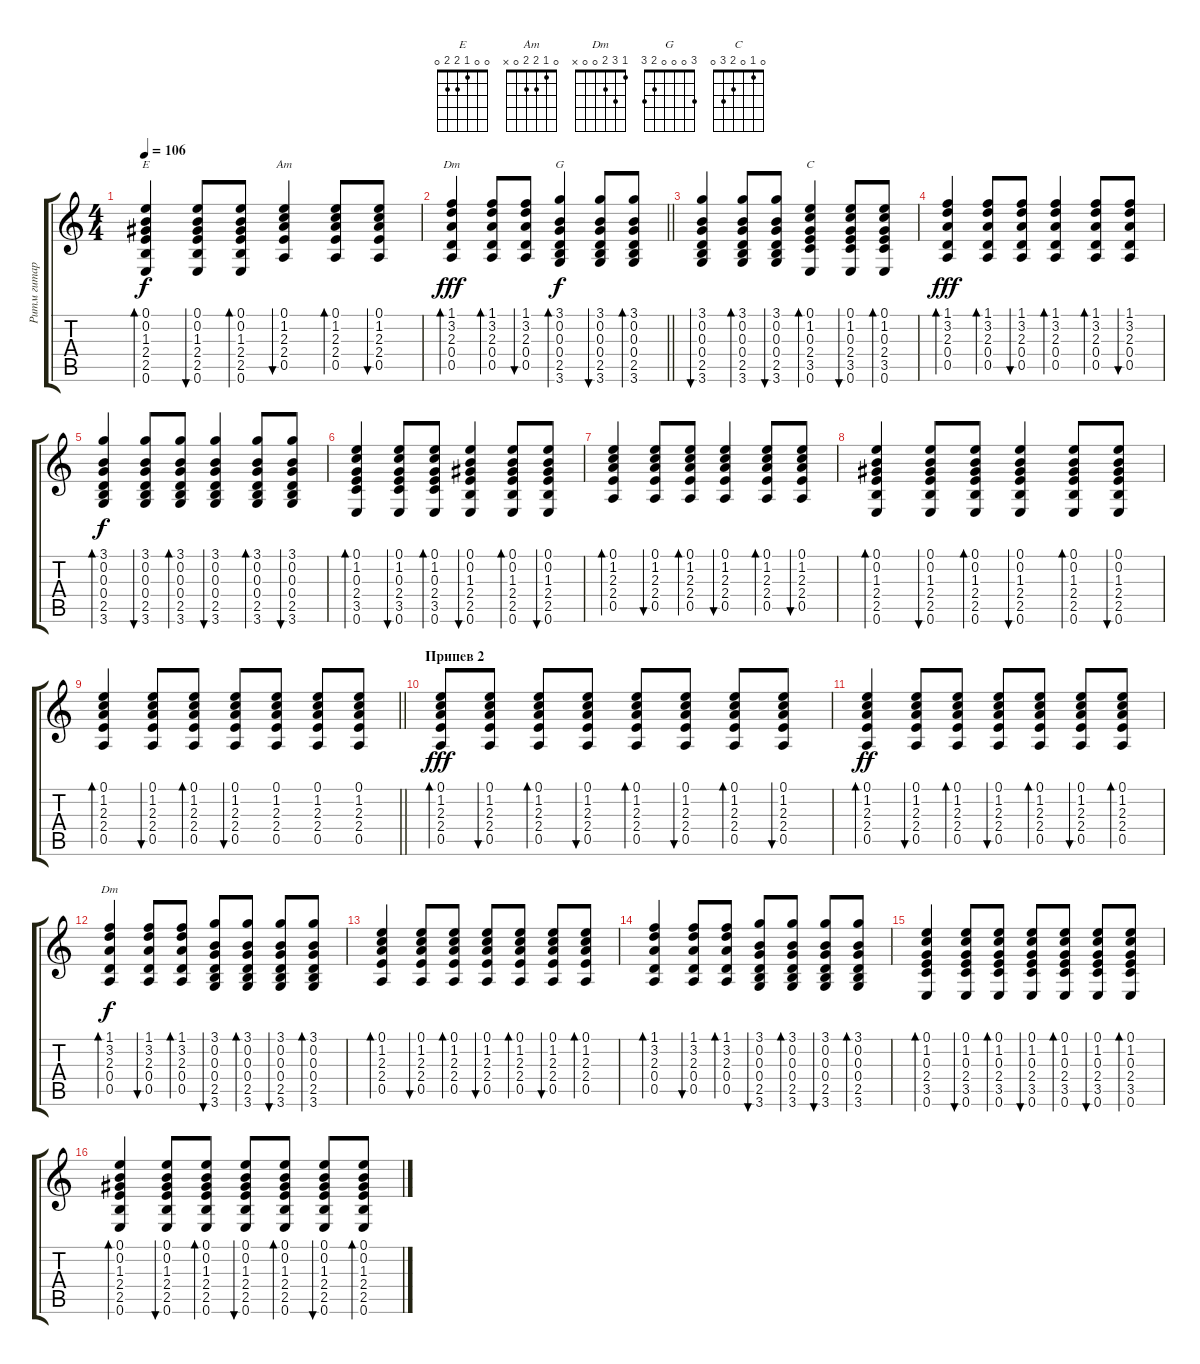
\track ("Ритм гитара (основная)" "Ритм гитар") {instrument acousticguitarsteel}
\staff {score tabs}
\tuning (E4 B3 G3 D3 A2 E2) {hide}
\chord ("E" 0 0 1 2 2 0)
\chord ("Am" 0 1 2 2 0 x)
\chord ("Dm" 1 3 2 0 x x)
\chord ("G" 3 0 0 0 2 3)
\chord ("C" 0 1 0 2 3 0)
\chord ("Dm" 1 3 2 0 0 x)
\ts (4 4)
\tempo 106
\clef g2
\ks c
(0.1 0.2 1.3 2.4 2.5 0.6).4{bd 30 ch "E" dy f} (0.1 0.2 1.3 2.4 2.5 0.6).8{bu 30} (0.1 0.2 1.3 2.4 2.5 0.6).8{bd 30} (0.1 1.2 2.3 2.4 0.5).4{bu 30 ch "Am"} (0.1 1.2 2.3 2.4 0.5).8{bd 30} (0.1 1.2 2.3 2.4 0.5).8{bu 30} |
\barLineRight lightlight
(1.1 3.2 2.3 0.4 0.5).4{bd 30 ch "Dm" dy fff} (1.1 3.2 2.3 0.4 0.5).8{bd 30} (1.1 3.2 2.3 0.4 0.5).8{bu 30} (3.1 0.2 0.3 0.4 2.5 3.6).4{bd 30 ch "G" dy f} (3.1 0.2 0.3 0.4 2.5 3.6).8{bu 30} (3.1 0.2 0.3 0.4 2.5 3.6).8{bd 30} |
(3.1 0.2 0.3 0.4 2.5 3.6).4{bu 30} (3.1 0.2 0.3 0.4 2.5 3.6).8{bd 30} (3.1 0.2 0.3 0.4 2.5 3.6).8{bu 30} (0.1 1.2 0.3 2.4 3.5 0.6).4{bd 30 ch "C"} (0.1 1.2 0.3 2.4 3.5 0.6).8{bu 30} (0.1 1.2 0.3 2.4 3.5 0.6).8{bd 30} |
(1.1 3.2 2.3 0.4 0.5).4{bd 30 dy fff} (1.1 3.2 2.3 0.4 0.5).8{bd 30} (1.1 3.2 2.3 0.4 0.5).8{bu 30} (1.1 3.2 2.3 0.4 0.5).4{bd 30} (1.1 3.2 2.3 0.4 0.5).8{bd 30} (1.1 3.2 2.3 0.4 0.5).8{bu 30} |
(3.1 0.2 0.3 0.4 2.5 3.6).4{bd 30 dy f} (3.1 0.2 0.3 0.4 2.5 3.6).8{bu 30} (3.1 0.2 0.3 0.4 2.5 3.6).8{bd 30} (3.1 0.2 0.3 0.4 2.5 3.6).4{bu 30} (3.1 0.2 0.3 0.4 2.5 3.6).8{bd 30} (3.1 0.2 0.3 0.4 2.5 3.6).8{bu 30} |
(0.1 1.2 0.3 2.4 3.5 0.6).4{bd 30} (0.1 1.2 0.3 2.4 3.5 0.6).8{bu 30} (0.1 1.2 0.3 2.4 3.5 0.6).8{bd 30} (0.1 0.2 1.3 2.4 2.5 0.6).4{bu 30} (0.1 0.2 1.3 2.4 2.5 0.6).8{bd 30} (0.1 0.2 1.3 2.4 2.5 0.6).8{bu 30} |
(0.1 1.2 2.3 2.4 0.5).4{bd 30} (0.1 1.2 2.3 2.4 0.5).8{bu 30} (0.1 1.2 2.3 2.4 0.5).8{bd 30} (0.1 1.2 2.3 2.4 0.5).4{bu 30} (0.1 1.2 2.3 2.4 0.5).8{bd 30} (0.1 1.2 2.3 2.4 0.5).8{bu 30} |
(0.1 0.2 1.3 2.4 2.5 0.6).4{bd 30} (0.1 0.2 1.3 2.4 2.5 0.6).8{bu 30} (0.1 0.2 1.3 2.4 2.5 0.6).8{bd 30} (0.1 0.2 1.3 2.4 2.5 0.6).4{bu 30} (0.1 0.2 1.3 2.4 2.5 0.6).8{bd 30} (0.1 0.2 1.3 2.4 2.5 0.6).8{bu 30} |
\barLineRight lightlight
(0.1 1.2 2.3 2.4 0.5).4{bd 30} (0.1 1.2 2.3 2.4 0.5).8{bu 30} (0.1 1.2 2.3 2.4 0.5).8{bd 30} (0.1 1.2 2.3 2.4 0.5).8{bu 60} (0.1 1.2 2.3 2.4 0.5).8 (0.1 1.2 2.3 2.4 0.5).8 (0.1 1.2 2.3 2.4 0.5).8 |
\section ("" "Припев 2")
(0.1 1.2 2.3 2.4 0.5).8{bd 30 dy fff} (0.1 1.2 2.3 2.4 0.5).8{bu 30} (0.1 1.2 2.3 2.4 0.5).8{bd 30} (0.1 1.2 2.3 2.4 0.5).8{bu 30} (0.1 1.2 2.3 2.4 0.5).8{bd 30} (0.1 1.2 2.3 2.4 0.5).8{bu 30} (0.1 1.2 2.3 2.4 0.5).8{bd 30} (0.1 1.2 2.3 2.4 0.5).8{bu 30} |
(0.1 1.2 2.3 2.4 0.5).4{bd 30 dy ff} (0.1 1.2 2.3 2.4 0.5).8{bu 30} (0.1 1.2 2.3 2.4 0.5).8{bd 30} (0.1 1.2 2.3 2.4 0.5).8{bu 30} (0.1 1.2 2.3 2.4 0.5).8{bd 30} (0.1 1.2 2.3 2.4 0.5).8{bu 30} (0.1 1.2 2.3 2.4 0.5).8{bd 30} |
(1.1 3.2 2.3 0.4 0.5).4{bd 30 ch "Dm" dy f} (1.1 3.2 2.3 0.4 0.5).8{bu 30} (1.1 3.2 2.3 0.4 0.5).8{bd 30} (3.1 0.2 0.3 0.4 2.5 3.6).8{bu 30} (3.1 0.2 0.3 0.4 2.5 3.6).8{bd 30} (3.1 0.2 0.3 0.4 2.5 3.6).8{bu 30} (3.1 0.2 0.3 0.4 2.5 3.6).8{bd 30} |
(0.1 1.2 2.3 2.4 0.5).4{bd 30} (0.1 1.2 2.3 2.4 0.5).8{bu 30} (0.1 1.2 2.3 2.4 0.5).8{bd 30} (0.1 1.2 2.3 2.4 0.5).8{bu 30} (0.1 1.2 2.3 2.4 0.5).8{bd 30} (0.1 1.2 2.3 2.4 0.5).8{bu 30} (0.1 1.2 2.3 2.4 0.5).8{bd 30} |
(1.1 3.2 2.3 0.4 0.5).4{bd 30} (1.1 3.2 2.3 0.4 0.5).8{bu 30} (1.1 3.2 2.3 0.4 0.5).8{bd 30} (3.1 0.2 0.3 0.4 2.5 3.6).8{bu 30} (3.1 0.2 0.3 0.4 2.5 3.6).8{bd 30} (3.1 0.2 0.3 0.4 2.5 3.6).8{bu 30} (3.1 0.2 0.3 0.4 2.5 3.6).8{bd 30} |
(0.1 1.2 0.3 2.4 3.5 0.6).4{bd 30} (0.1 1.2 0.3 2.4 3.5 0.6).8{bu 30} (0.1 1.2 0.3 2.4 3.5 0.6).8{bd 30} (0.1 1.2 0.3 2.4 3.5 0.6).8{bu 30} (0.1 1.2 0.3 2.4 3.5 0.6).8{bd 30} (0.1 1.2 0.3 2.4 3.5 0.6).8{bu 30} (0.1 1.2 0.3 2.4 3.5 0.6).8{bd 30} |
(0.1 0.2 1.3 2.4 2.5 0.6).4{bd 30} (0.1 0.2 1.3 2.4 2.5 0.6).8{bu 30} (0.1 0.2 1.3 2.4 2.5 0.6).8{bd 30} (0.1 0.2 1.3 2.4 2.5 0.6).8{bu 30} (0.1 0.2 1.3 2.4 2.5 0.6).8{bd 30} (0.1 0.2 1.3 2.4 2.5 0.6).8{bu 30} (0.1 0.2 1.3 2.4 2.5 0.6).8{bd 30}
